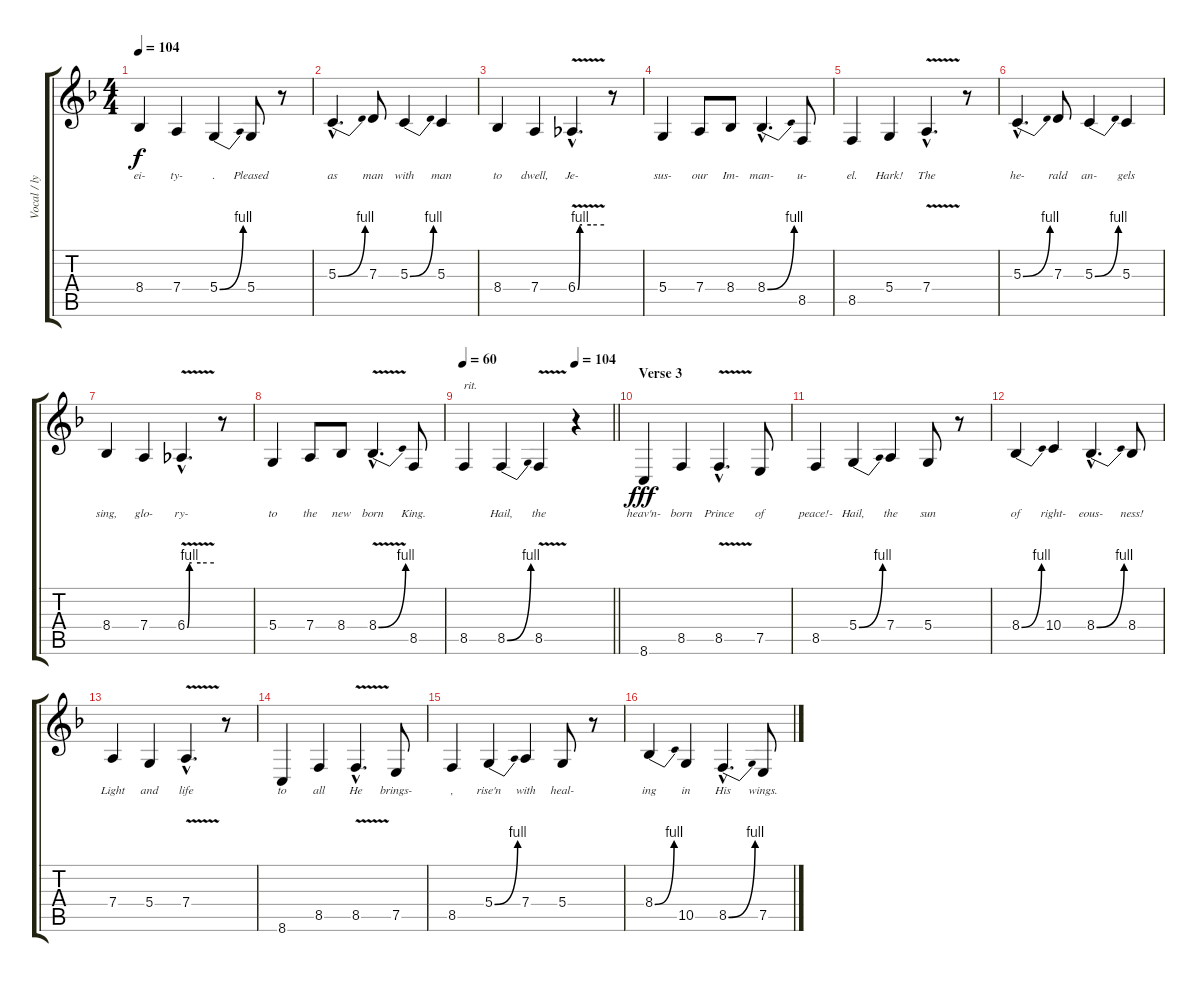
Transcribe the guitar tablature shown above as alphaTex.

\track ("Vocal / lyrics" "Vocal / ly") {instrument clarinet}
\staff {score tabs}
\tuning (E4 B3 G3 D3 A2 E2) {hide}
\ts (4 4)
\tempo 104
\clef g2
\ks f
8.4.4{lyrics (0 "ei-") lyrics (1 "") lyrics (2 "") lyrics (3 "") lyrics (4 "") dy f} 7.4.4{lyrics (0 "ty-") lyrics (1 "") lyrics (2 "") lyrics (3 "") lyrics (4 "")} 5.4{be (bend 0 0 60 4)}.4{lyrics (0 ".") lyrics (1 "") lyrics (2 "") lyrics (3 "") lyrics (4 "")} 5.4.8{lyrics (0 "Pleased") lyrics (1 "") lyrics (2 "") lyrics (3 "") lyrics (4 "")} r.8 |
5.3{be (bend 0 0 60 4) hac}.4{d lyrics (0 "as") lyrics (1 "") lyrics (2 "") lyrics (3 "") lyrics (4 "")} 7.3.8{lyrics (0 "man") lyrics (1 "") lyrics (2 "") lyrics (3 "") lyrics (4 "")} 5.3{be (bend 0 0 60 4)}.4{lyrics (0 "with") lyrics (1 "") lyrics (2 "") lyrics (3 "") lyrics (4 "")} 5.3.4{lyrics (0 "man") lyrics (1 "") lyrics (2 "") lyrics (3 "") lyrics (4 "")} |
8.4.4{lyrics (0 "to") lyrics (1 "") lyrics (2 "") lyrics (3 "") lyrics (4 "")} 7.4.4{lyrics (0 "dwell,") lyrics (1 "") lyrics (2 "") lyrics (3 "") lyrics (4 "")} 6.4{be (custom 0 0 5 4 10 4 30 4 60 4) v hac}.4{d lyrics (0 "Je-") lyrics (1 "") lyrics (2 "") lyrics (3 "") lyrics (4 "")} r.8 |
5.4.4{lyrics (0 "sus-") lyrics (1 "") lyrics (2 "") lyrics (3 "") lyrics (4 "")} 7.4.8{lyrics (0 "our") lyrics (1 "") lyrics (2 "") lyrics (3 "") lyrics (4 "")} 8.4.8{lyrics (0 "Im-") lyrics (1 "") lyrics (2 "") lyrics (3 "") lyrics (4 "")} 8.4{be (bend 0 0 60 4) hac}.4{d lyrics (0 "man-") lyrics (1 "") lyrics (2 "") lyrics (3 "") lyrics (4 "")} 8.5.8{lyrics (0 "u-") lyrics (1 "") lyrics (2 "") lyrics (3 "") lyrics (4 "")} |
8.5.4{lyrics (0 "el.") lyrics (1 "") lyrics (2 "") lyrics (3 "") lyrics (4 "")} 5.4.4{lyrics (0 "Hark!") lyrics (1 "") lyrics (2 "") lyrics (3 "") lyrics (4 "")} 7.4{v hac}.4{d lyrics (0 "The") lyrics (1 "") lyrics (2 "") lyrics (3 "") lyrics (4 "")} r.8 |
5.3{be (bend 0 0 60 4) hac}.4{d lyrics (0 "he-") lyrics (1 "") lyrics (2 "") lyrics (3 "") lyrics (4 "")} 7.3.8{lyrics (0 "rald") lyrics (1 "") lyrics (2 "") lyrics (3 "") lyrics (4 "")} 5.3{be (bend 0 0 60 4)}.4{lyrics (0 "an-") lyrics (1 "") lyrics (2 "") lyrics (3 "") lyrics (4 "")} 5.3.4{lyrics (0 "gels") lyrics (1 "") lyrics (2 "") lyrics (3 "") lyrics (4 "")} |
8.4.4{lyrics (0 "sing,") lyrics (1 "") lyrics (2 "") lyrics (3 "") lyrics (4 "")} 7.4.4{lyrics (0 "glo-") lyrics (1 "") lyrics (2 "") lyrics (3 "") lyrics (4 "")} 6.4{be (custom 0 0 5 4 10 4 30 4 60 4) v hac}.4{d lyrics (0 "ry-") lyrics (1 "") lyrics (2 "") lyrics (3 "") lyrics (4 "")} r.8 |
5.4.4{lyrics (0 "to") lyrics (1 "") lyrics (2 "") lyrics (3 "") lyrics (4 "")} 7.4.8{lyrics (0 "the") lyrics (1 "") lyrics (2 "") lyrics (3 "") lyrics (4 "")} 8.4.8{lyrics (0 "new") lyrics (1 "") lyrics (2 "") lyrics (3 "") lyrics (4 "")} 8.4{be (bend 0 0 60 4) v hac}.4{d lyrics (0 "born") lyrics (1 "") lyrics (2 "") lyrics (3 "") lyrics (4 "")} 8.5.8{lyrics (0 "King.") lyrics (1 "") lyrics (2 "") lyrics (3 "") lyrics (4 "")} |
\tempo 60
\tempo (104 0.75)
\barLineRight lightlight
8.5.4{txt "rit." lyrics (0 "") lyrics (1 "") lyrics (2 "") lyrics (3 "") lyrics (4 "")} 8.5{be (bend 0 0 60 4)}.4{lyrics (0 "Hail,") lyrics (1 "") lyrics (2 "") lyrics (3 "") lyrics (4 "")} 8.5{v}.4{lyrics (0 "the") lyrics (1 "") lyrics (2 "") lyrics (3 "") lyrics (4 "")} r.4 |
\section ("" "Verse 3")
8.6.4{lyrics (0 "heav'n-") lyrics (1 "") lyrics (2 "") lyrics (3 "") lyrics (4 "") dy fff} 8.5.4{lyrics (0 "born") lyrics (1 "") lyrics (2 "") lyrics (3 "") lyrics (4 "")} 8.5{v hac}.4{d lyrics (0 "Prince") lyrics (1 "") lyrics (2 "") lyrics (3 "") lyrics (4 "")} 7.5.8{lyrics (0 "of") lyrics (1 "") lyrics (2 "") lyrics (3 "") lyrics (4 "")} |
8.5.4{lyrics (0 "peace!-") lyrics (1 "") lyrics (2 "") lyrics (3 "") lyrics (4 "")} 5.4{be (bend 0 0 60 4)}.4{lyrics (0 "Hail,") lyrics (1 "") lyrics (2 "") lyrics (3 "") lyrics (4 "")} 7.4.4{lyrics (0 "the") lyrics (1 "") lyrics (2 "") lyrics (3 "") lyrics (4 "")} 5.4.8{lyrics (0 "sun") lyrics (1 "") lyrics (2 "") lyrics (3 "") lyrics (4 "")} r.8 |
8.4{be (bend 0 0 60 4)}.4{lyrics (0 "of") lyrics (1 "") lyrics (2 "") lyrics (3 "") lyrics (4 "")} 10.4.4{lyrics (0 "right-") lyrics (1 "") lyrics (2 "") lyrics (3 "") lyrics (4 "")} 8.4{be (bend 0 0 60 4) hac}.4{d lyrics (0 "eous-") lyrics (1 "") lyrics (2 "") lyrics (3 "") lyrics (4 "")} 8.4.8{lyrics (0 "ness!") lyrics (1 "") lyrics (2 "") lyrics (3 "") lyrics (4 "")} |
7.4.4{lyrics (0 "Light") lyrics (1 "") lyrics (2 "") lyrics (3 "") lyrics (4 "")} 5.4.4{lyrics (0 "and") lyrics (1 "") lyrics (2 "") lyrics (3 "") lyrics (4 "")} 7.4{v hac}.4{d lyrics (0 "life") lyrics (1 "") lyrics (2 "") lyrics (3 "") lyrics (4 "")} r.8 |
8.6.4{lyrics (0 "to") lyrics (1 "") lyrics (2 "") lyrics (3 "") lyrics (4 "")} 8.5.4{lyrics (0 "all") lyrics (1 "") lyrics (2 "") lyrics (3 "") lyrics (4 "")} 8.5{v hac}.4{d lyrics (0 "He") lyrics (1 "") lyrics (2 "") lyrics (3 "") lyrics (4 "")} 7.5.8{lyrics (0 "brings-") lyrics (1 "") lyrics (2 "") lyrics (3 "") lyrics (4 "")} |
8.5.4{lyrics (0 ",") lyrics (1 "") lyrics (2 "") lyrics (3 "") lyrics (4 "")} 5.4{be (bend 0 0 60 4)}.4{lyrics (0 "rise'n") lyrics (1 "") lyrics (2 "") lyrics (3 "") lyrics (4 "")} 7.4.4{lyrics (0 "with") lyrics (1 "") lyrics (2 "") lyrics (3 "") lyrics (4 "")} 5.4.8{lyrics (0 "heal-") lyrics (1 "") lyrics (2 "") lyrics (3 "") lyrics (4 "")} r.8 |
8.4{be (bend 0 0 60 4)}.4{lyrics (0 "ing") lyrics (1 "") lyrics (2 "") lyrics (3 "") lyrics (4 "")} 10.5.4{lyrics (0 "in") lyrics (1 "") lyrics (2 "") lyrics (3 "") lyrics (4 "")} 8.5{be (bend 0 0 60 4) hac}.4{d lyrics (0 "His") lyrics (1 "") lyrics (2 "") lyrics (3 "") lyrics (4 "")} 7.5.8{lyrics (0 "wings.") lyrics (1 "") lyrics (2 "") lyrics (3 "") lyrics (4 "")}
